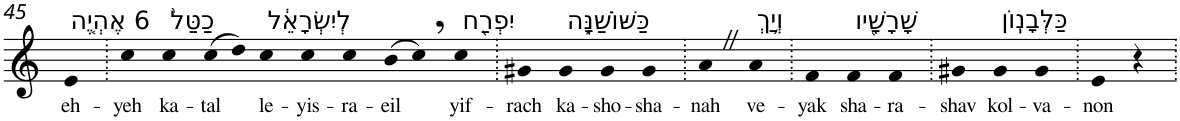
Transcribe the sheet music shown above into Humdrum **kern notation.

**kern	**text
*part1	*part1
*staff1	*staff1
*I"Piano	*
*I'Pno	*
!!LO:PB:g=z
*clefG2	*
*k[]	*
=45	=45
!LO:TX:a:t=6 אֶהְיֶ֤ה	!
!	!LO:LY:b
4e	eh-
=46.	=46.
!	!LO:LY:b
4cc	-yeh
!LO:TX:a:t=כַטַּל֙	!
!	!LO:LY:b
4cc	ka-
!	!LO:LY:b
(>8cc	-tal
8dd)	.
!LO:TX:a:t=לְיִשְׂרָאֵ֔ל	!
!	!LO:LY:b
4cc	le-
!	!LO:LY:b
4cc	-yis-
!	!LO:LY:b
4cc	-ra-
!	!LO:LY:b
(>8b	-eil
8cc,)	.
!LO:TX:a:t=יִפְרַ֖ח	!
!	!LO:LY:b
4cc	yif-
=47.	=47.
!	!LO:LY:b
4g#X	-rach
!LO:TX:a:t=כַּשּׁוֹשַׁנָּ֑ה	!
!	!LO:LY:b
4g#	ka-
!	!LO:LY:b
4g#	-sho-
!	!LO:LY:b
4g#	-sha-
=48.	=48.
!	!LO:LY:b
4aZ	-nah
!LO:TX:a:t=וְיַ֥ךְ	!
!	!LO:LY:b
4a	ve-
=49.	=49.
!	!LO:LY:b
4f	-yak
!LO:TX:a:t=שָׁרָשָׁ֖יו	!
!	!LO:LY:b
4f	sha-
!	!LO:LY:b
4f	-ra-
=50.	=50.
!	!LO:LY:b
4g#X	-shav
!LO:TX:a:t=כַּלְּבָנֽוֹן	!
!	!LO:LY:b
4g#	kol-
!	!LO:LY:b
4g#	-va-
=51.	=51.
!	!LO:LY:b
4e	-non
4r	.
=.	=.
*-	*-
